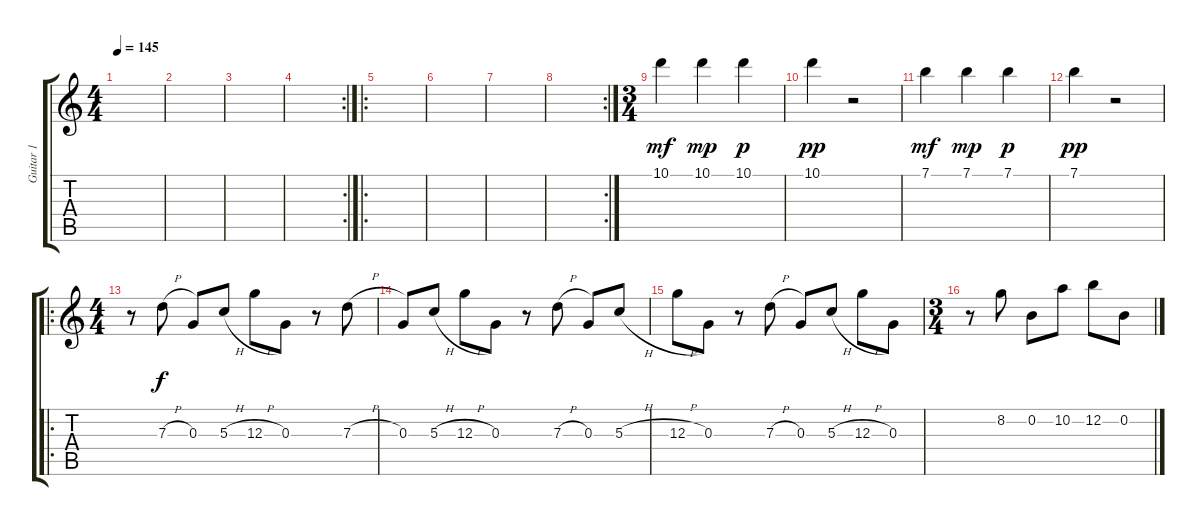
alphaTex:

\track ("Guitar 1" "Guitar 1") {instrument electricguitarclean}
\staff {score tabs}
\tuning (E4 B3 G3 D3 A2 D2) {hide}
\ts (4 4)
\tempo 145
\clef g2
\ks c
|
|
|
\rc 2
|
\ro
|
|
|
\rc 2
|
\ts (3 4)
10.1.4{dy mf} 10.1.4{dy mp} 10.1.4{dy p} |
10.1.4{dy pp} r.2 |
7.1.4{dy mf} 7.1.4{dy mp} 7.1.4{dy p} |
7.1.4{dy pp} r.2 |
\ro
\ts (4 4)
r.8 7.3{h}.8{dy f} 0.3.8 5.3{h}.8 12.3{h}.8 0.3.8 r.8 7.3{h}.8 |
0.3.8 5.3{h}.8 12.3{h}.8 0.3.8 r.8 7.3{h}.8 0.3.8 5.3{h}.8 |
12.3{h}.8 0.3.8 r.8 7.3{h}.8 0.3.8 5.3{h}.8 12.3{h}.8 0.3.8 |
\ts (3 4)
r.8 8.2.8 0.2.8 10.2.8 12.2.8 0.2.8
